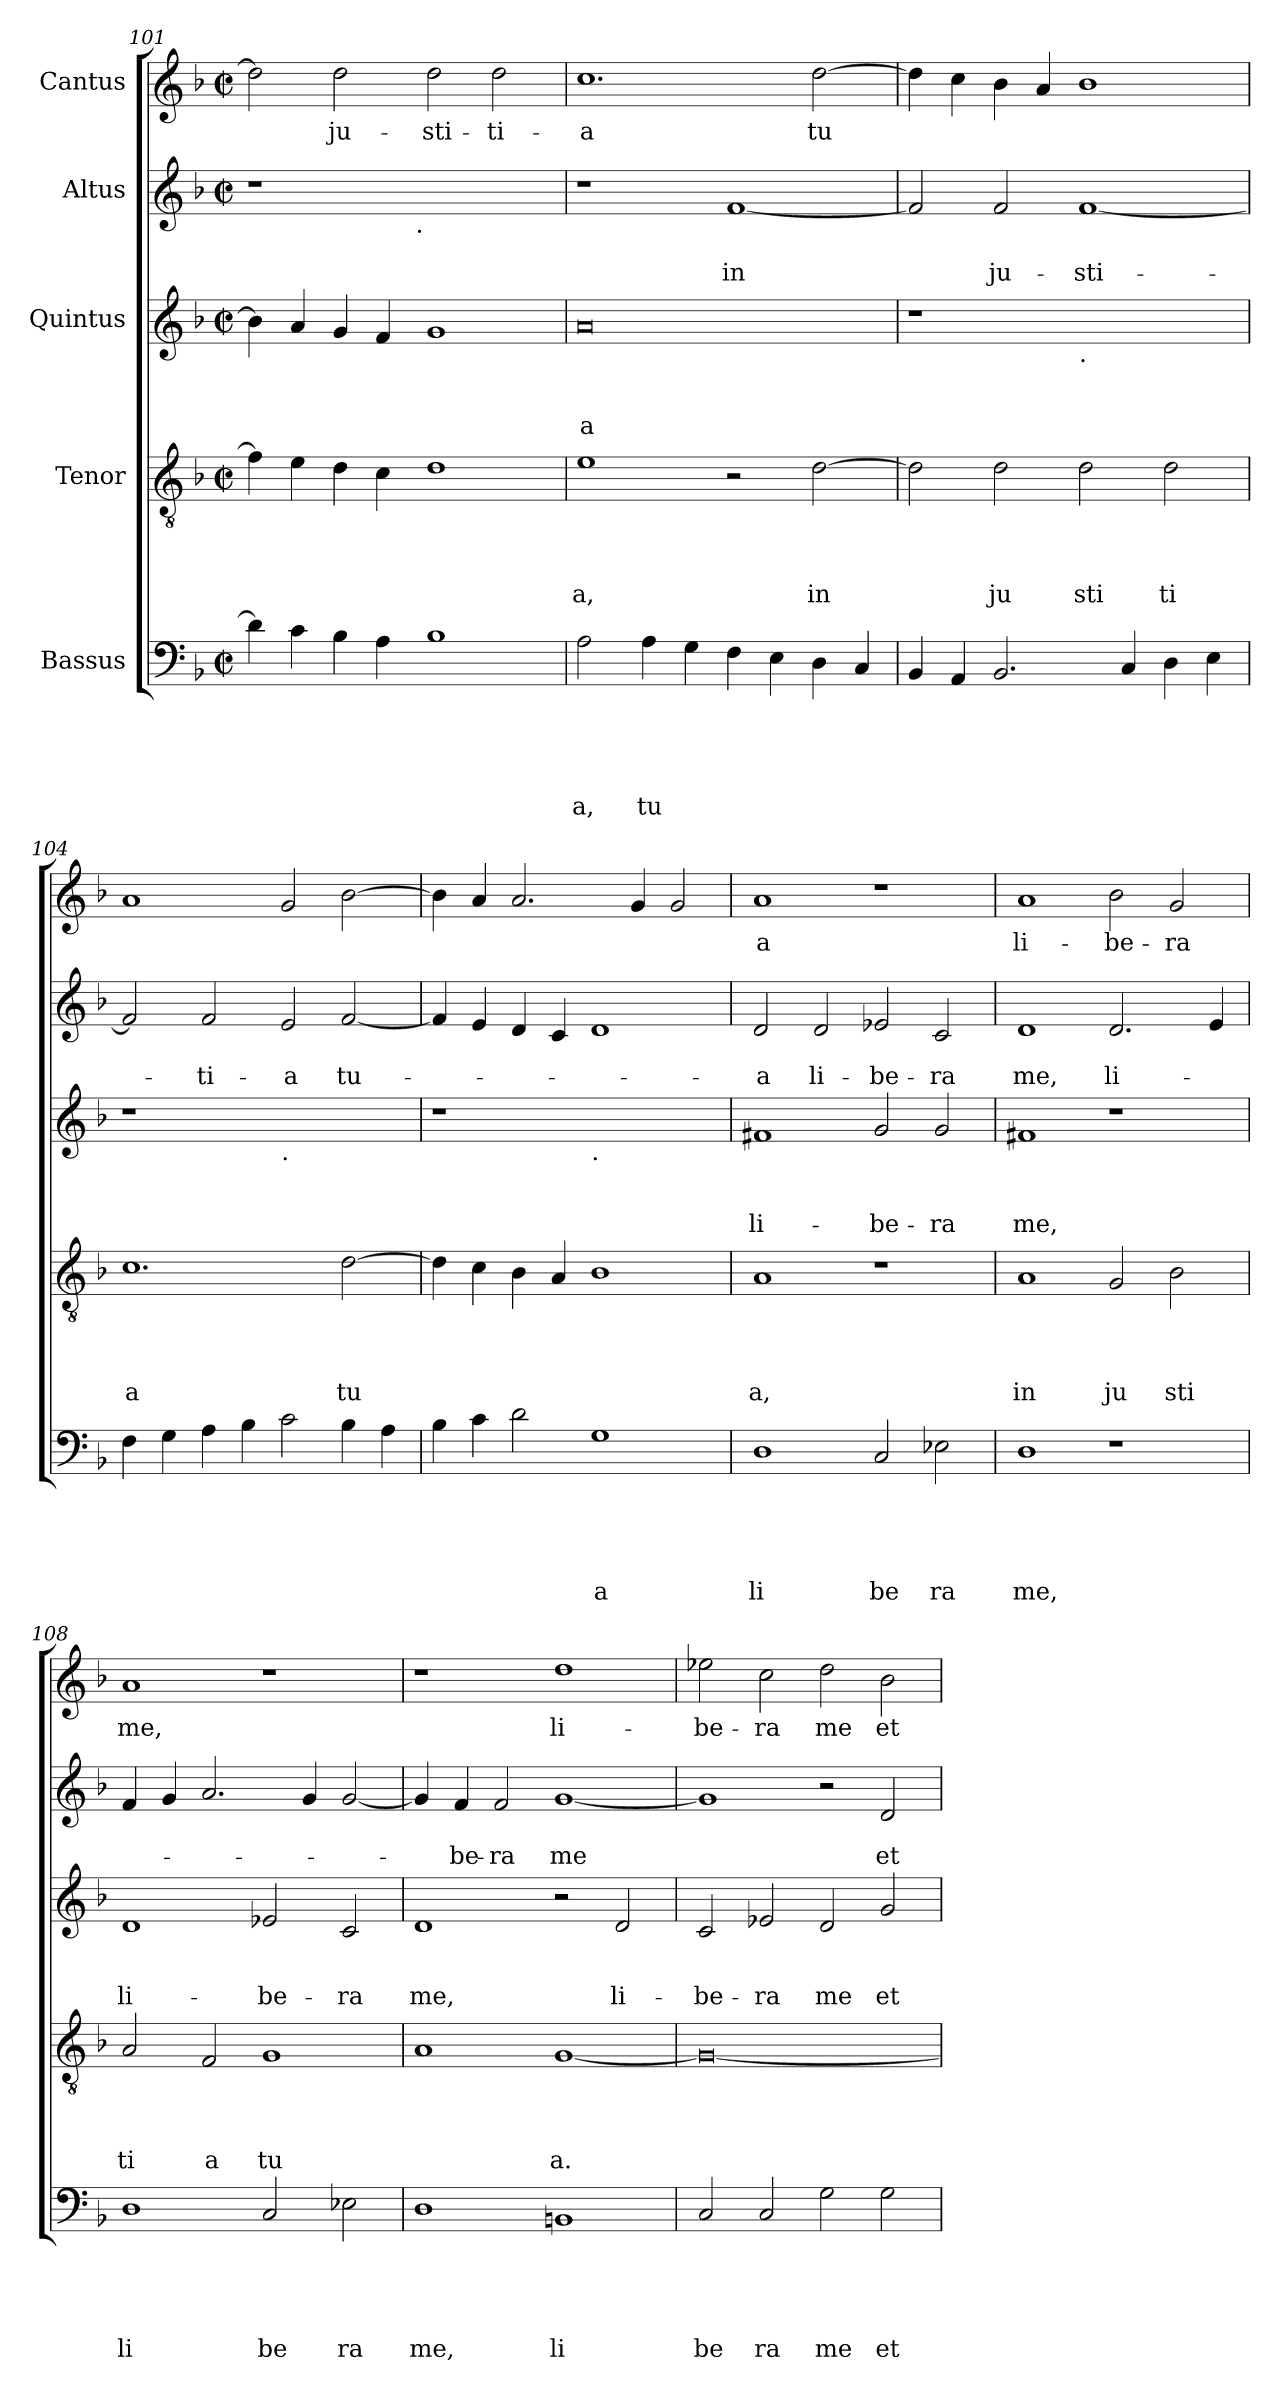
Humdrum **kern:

**kern	**text	**text	**text	**text	**text	**kern	**text	**text	**text	**text	**kern	**text	**text	**text	**kern	**text	**text	**kern	**text
*part5	*part5	*part5	*part5	*part5	*part5	*part4	*part4	*part4	*part4	*part4	*part3	*part3	*part3	*part3	*part2	*part2	*part2	*part1	*part1
*staff5	*staff5	*staff5	*staff5	*staff5	*staff5	*staff4	*staff4	*staff4	*staff4	*staff4	*staff3	*staff3	*staff3	*staff3	*staff2	*staff2	*staff2	*staff1	*staff1
*I"Bassus	*	*	*	*	*	*I"Tenor	*	*	*	*	*I"Quintus	*	*	*	*I"Altus	*	*	*I"Cantus	*
*clefF4	*	*	*	*	*	*clefGv2	*	*	*	*	*clefG2	*	*	*	*clefG2	*	*	*clefG2	*
*k[b-]	*	*	*	*	*	*k[b-]	*	*	*	*	*k[b-]	*	*	*	*k[b-]	*	*	*k[b-]	*
*F:	*	*	*	*	*	*F:	*	*	*	*	*F:	*	*	*	*F:	*	*	*F:	*
*M2/2	*	*	*	*	*	*M2/2	*	*	*	*	*M2/2	*	*	*	*M2/2	*	*	*M2/2	*
*met(c|)	*	*	*	*	*	*met(c|)	*	*	*	*	*met(c|)	*	*	*	*met(c|)	*	*	*met(c|)	*
=101	=101	=101	=101	=101	=101	=101	=101	=101	=101	=101	=101	=101	=101	=101	=101	=101	=101	=101	=101
*	*	*	*	*	*	*	*	*	*	*	*	*	*	*	*^	*	*	*	*
4d\]	.	.	.	.	.	4f\]	.	.	.	.	4b-\]	.	.	.	1r	2ryy	.	.	2dd\]	.
4c\	.	.	.	.	.	4e\	.	.	.	.	4a/	.	.	.	.	.	.	.	.	.
!	!	!	!	!	!	!	!	!	!	!	!	!	!	!	!	!	!	!	!	!LO:LY:b
4B-\	.	.	.	.	.	4d\	.	.	.	.	4g/	.	.	.	.	4...ryy	.	.	2dd\	ju-
4A\	.	.	.	.	.	4c\	.	.	.	.	4f/	.	.	.	.	.	.	.	.	.
!	!	!	!	!	!	!	!	!	!	!	!	!	!	!	!	!LO:TX:b:t=.	!	!	!	!
.	.	.	.	.	.	.	.	.	.	.	.	.	.	.	.	1ryy	.	.	.	.
!	!	!	!	!	!	!	!	!	!	!	!	!	!	!	!	!	!	!	!	!LO:LY:b
1B-	.	.	.	.	.	1d	.	.	.	.	1g	.	.	.	1ryy	.	.	.	2dd\	-sti-
!	!	!	!	!	!	!	!	!	!	!	!	!	!	!	!	!	!	!	!	!LO:LY:b
.	.	.	.	.	.	.	.	.	.	.	.	.	.	.	.	.	.	.	2dd\	-ti-
.	.	.	.	.	.	.	.	.	.	.	.	.	.	.	.	32ryy	.	.	.	.
!!LO:LB:g=z
=102	=102	=102	=102	=102	=102	=102	=102	=102	=102	=102	=102	=102	=102	=102	=102	=102	=102	=102	=102	=102
!	!	!	!	!	!LO:LY:b	!	!	!	!	!LO:LY:b	!	!	!	!LO:LY:b	!	!	!	!	!	!LO:LY:b
*	*	*	*	*	*	*	*	*	*	*	*	*	*	*	*v	*v	*	*	*	*
2A\	.	.	.	.	a,	1e	.	.	.	-a,	0a	.	.	-a	1r	.	.	1.cc	-a
!	!	!	!	!	!LO:LY:b	!	!	!	!	!	!	!	!	!	!	!	!	!	!
4A\	.	.	.	.	tu	.	.	.	.	.	.	.	.	.	.	.	.	.	.
4G\	.	.	.	.	.	.	.	.	.	.	.	.	.	.	.	.	.	.	.
!	!	!	!	!	!	!	!	!	!	!	!	!	!	!	!	!	!LO:LY:b	!	!
4F\	.	.	.	.	.	2r	.	.	.	.	.	.	.	.	[<1f	.	in	.	.
4E\	.	.	.	.	.	.	.	.	.	.	.	.	.	.	.	.	.	.	.
!	!	!	!	!	!	!	!	!	!	!LO:LY:b	!	!	!	!	!	!	!	!	!LO:LY:b
4D\	.	.	.	.	.	[>2d\	.	.	.	in	.	.	.	.	.	.	.	[>2dd\	tu
4C/	.	.	.	.	.	.	.	.	.	.	.	.	.	.	.	.	.	.	.
=103	=103	=103	=103	=103	=103	=103	=103	=103	=103	=103	=103	=103	=103	=103	=103	=103	=103	=103	=103
4BB-/	.	.	.	.	.	2d\]	.	.	.	.	1r	.	.	.	2f/]	.	.	4dd\]	.
4AA/	.	.	.	.	.	.	.	.	.	.	.	.	.	.	.	.	.	4cc\	.
!	!	!	!	!	!	!	!	!	!	!LO:LY:b	!	!	!	!	!	!	!LO:LY:b	!	!
2.BB-/	.	.	.	.	.	2d\	.	.	.	ju	.	.	.	.	2f/	.	ju-	4b-\	.
.	.	.	.	.	.	.	.	.	.	.	.	.	.	.	.	.	.	4a/	.
!	!	!	!	!	!	!	!	!	!	!	!LO:TX:b:t=.	!	!	!	!	!	!	!	!
!	!	!	!	!	!	!	!	!	!	!LO:LY:b	!	!	!	!	!	!	!LO:LY:b	!	!
.	.	.	.	.	.	2d\	.	.	.	sti	1ryy	.	.	.	[<1f	.	-sti-	1b-	.
4C/	.	.	.	.	.	.	.	.	.	.	.	.	.	.	.	.	.	.	.
!	!	!	!	!	!	!	!	!	!	!LO:LY:b	!	!	!	!	!	!	!	!	!
4D\	.	.	.	.	.	2d\	.	.	.	ti	.	.	.	.	.	.	.	.	.
4E\	.	.	.	.	.	.	.	.	.	.	.	.	.	.	.	.	.	.	.
=104	=104	=104	=104	=104	=104	=104	=104	=104	=104	=104	=104	=104	=104	=104	=104	=104	=104	=104	=104
!	!	!	!	!	!	!	!	!	!	!LO:LY:b	!	!	!	!	!	!	!	!	!
4F\	.	.	.	.	.	1.c	.	.	.	a	1r	.	.	.	2f/]	.	.	1a	.
4G\	.	.	.	.	.	.	.	.	.	.	.	.	.	.	.	.	.	.	.
!	!	!	!	!	!	!	!	!	!	!	!	!	!	!	!	!	!LO:LY:b	!	!
4A\	.	.	.	.	.	.	.	.	.	.	.	.	.	.	2f/	.	-ti-	.	.
4B-\	.	.	.	.	.	.	.	.	.	.	.	.	.	.	.	.	.	.	.
!	!	!	!	!	!	!	!	!	!	!	!LO:TX:b:t=.	!	!	!	!	!	!	!	!
!	!	!	!	!	!	!	!	!	!	!	!	!	!	!	!	!	!LO:LY:b	!	!
2c\	.	.	.	.	.	.	.	.	.	.	1ryy	.	.	.	2e/	.	-a	2g/	.
!	!	!	!	!	!	!	!	!	!	!LO:LY:b	!	!	!	!	!	!	!LO:LY:b	!	!
4B-\	.	.	.	.	.	[>2d\	.	.	.	tu	.	.	.	.	[<2f/	.	tu-	[>2b-\	.
4A\	.	.	.	.	.	.	.	.	.	.	.	.	.	.	.	.	.	.	.
=105	=105	=105	=105	=105	=105	=105	=105	=105	=105	=105	=105	=105	=105	=105	=105	=105	=105	=105	=105
4B-\	.	.	.	.	.	4d\]	.	.	.	.	1r	.	.	.	4f/]	.	.	4b-\]	.
4c\	.	.	.	.	.	4c\	.	.	.	.	.	.	.	.	4e/	.	.	4a/	.
2d\	.	.	.	.	.	4B-\	.	.	.	.	.	.	.	.	4d/	.	.	2.a/	.
.	.	.	.	.	.	4A/	.	.	.	.	.	.	.	.	4c/	.	.	.	.
!	!	!	!	!	!	!	!	!	!	!	!LO:TX:b:t=.	!	!	!	!	!	!	!	!
!	!	!	!	!	!LO:LY:b	!	!	!	!	!	!	!	!	!	!	!	!	!	!
1G	.	.	.	.	a	1B-	.	.	.	.	1ryy	.	.	.	1d	.	.	.	.
.	.	.	.	.	.	.	.	.	.	.	.	.	.	.	.	.	.	4g/	.
.	.	.	.	.	.	.	.	.	.	.	.	.	.	.	.	.	.	2g/	.
=106	=106	=106	=106	=106	=106	=106	=106	=106	=106	=106	=106	=106	=106	=106	=106	=106	=106	=106	=106
!	!	!	!	!	!LO:LY:b	!	!	!	!	!LO:LY:b	!	!	!	!LO:LY:b	!	!	!LO:LY:b	!	!LO:LY:b
1D	.	.	.	.	li	1A	.	.	.	a,	1f#X	.	.	li-	2d/	.	-a	1a	a
!	!	!	!	!	!	!	!	!	!	!	!	!	!	!	!	!	!LO:LY:b	!	!
.	.	.	.	.	.	.	.	.	.	.	.	.	.	.	2d/	.	li-	.	.
!	!	!	!	!	!LO:LY:b	!	!	!	!	!	!	!	!	!LO:LY:b	!	!	!LO:LY:b	!	!
2C/	.	.	.	.	be	1r	.	.	.	.	2g/	.	.	-be-	2e-X/	.	-be-	1r	.
!	!	!	!	!	!LO:LY:b	!	!	!	!	!	!	!	!	!LO:LY:b	!	!	!LO:LY:b	!	!
2E-X\	.	.	.	.	ra	.	.	.	.	.	2g/	.	.	-ra	2c/	.	-ra	.	.
!!LO:LB:g=z
=107	=107	=107	=107	=107	=107	=107	=107	=107	=107	=107	=107	=107	=107	=107	=107	=107	=107	=107	=107
!	!	!	!	!	!LO:LY:b	!	!	!	!	!LO:LY:b	!	!	!	!LO:LY:b	!	!	!LO:LY:b	!	!LO:LY:b
1D	.	.	.	.	me,	1A	.	.	.	in	1f#X	.	.	me,	1d	.	me,	1a	li-
!	!	!	!	!	!	!	!	!	!	!LO:LY:b	!	!	!	!	!	!	!LO:LY:b	!	!LO:LY:b
1r	.	.	.	.	.	2G/	.	.	.	ju	1r	.	.	.	2.d/	.	li-	2b-\	-be-
!	!	!	!	!	!	!	!	!	!	!LO:LY:b	!	!	!	!	!	!	!	!	!LO:LY:b
.	.	.	.	.	.	2B-\	.	.	.	sti	.	.	.	.	.	.	.	2g/	-ra
.	.	.	.	.	.	.	.	.	.	.	.	.	.	.	4e/	.	.	.	.
=108	=108	=108	=108	=108	=108	=108	=108	=108	=108	=108	=108	=108	=108	=108	=108	=108	=108	=108	=108
!	!	!	!	!	!LO:LY:b	!	!	!	!	!LO:LY:b	!	!	!	!LO:LY:b	!	!	!	!	!LO:LY:b
1D	.	.	.	.	li	2A/	.	.	.	ti	1d	.	.	li-	4f/	.	.	1a	me,
.	.	.	.	.	.	.	.	.	.	.	.	.	.	.	4g/	.	.	.	.
!	!	!	!	!	!	!	!	!	!	!LO:LY:b	!	!	!	!	!	!	!	!	!
.	.	.	.	.	.	2F/	.	.	.	a	.	.	.	.	2.a/	.	.	.	.
!	!	!	!	!	!LO:LY:b	!	!	!	!	!LO:LY:b	!	!	!	!LO:LY:b	!	!	!	!	!
2C/	.	.	.	.	be	1G	.	.	.	tu	2e-X/	.	.	-be-	.	.	.	1r	.
.	.	.	.	.	.	.	.	.	.	.	.	.	.	.	4g/	.	.	.	.
!	!	!	!	!	!LO:LY:b	!	!	!	!	!	!	!	!	!LO:LY:b	!	!	!	!	!
2E-X\	.	.	.	.	ra	.	.	.	.	.	2c/	.	.	-ra	[<2g/	.	.	.	.
=109	=109	=109	=109	=109	=109	=109	=109	=109	=109	=109	=109	=109	=109	=109	=109	=109	=109	=109	=109
!	!	!	!	!	!LO:LY:b	!	!	!	!	!	!	!	!	!LO:LY:b	!	!	!	!	!
1D	.	.	.	.	me,	1A	.	.	.	.	1d	.	.	me,	4g/]	.	.	1r	.
!	!	!	!	!	!	!	!	!	!	!	!	!	!	!	!	!	!LO:LY:b	!	!
.	.	.	.	.	.	.	.	.	.	.	.	.	.	.	4f/	.	-be-	.	.
!	!	!	!	!	!	!	!	!	!	!	!	!	!	!	!	!	!LO:LY:b	!	!
.	.	.	.	.	.	.	.	.	.	.	.	.	.	.	2f/	.	-ra	.	.
!	!	!	!	!	!LO:LY:b	!	!	!	!	!LO:LY:b	!	!	!	!	!	!	!LO:LY:b	!	!LO:LY:b
1BBn	.	.	.	.	li	[<1G	.	.	.	a.	2r	.	.	.	[<1g	.	me	1dd	li-
!	!	!	!	!	!	!	!	!	!	!	!	!	!	!LO:LY:b	!	!	!	!	!
.	.	.	.	.	.	.	.	.	.	.	2d/	.	.	li-	.	.	.	.	.
=110	=110	=110	=110	=110	=110	=110	=110	=110	=110	=110	=110	=110	=110	=110	=110	=110	=110	=110	=110
!	!	!	!	!	!LO:LY:b	!	!	!	!	!	!	!	!	!LO:LY:b	!	!	!	!	!LO:LY:b
2C/	.	.	.	.	be	0G_	.	.	.	.	2c/	.	.	-be-	1g]	.	.	2ee-X\	-be-
!	!	!	!	!	!LO:LY:b	!	!	!	!	!	!	!	!	!LO:LY:b	!	!	!	!	!LO:LY:b
2C/	.	.	.	.	ra	.	.	.	.	.	2e-X/	.	.	-ra	.	.	.	2cc\	-ra
!	!	!	!	!	!LO:LY:b	!	!	!	!	!	!	!	!	!LO:LY:b	!	!	!	!	!LO:LY:b
2G\	.	.	.	.	me	.	.	.	.	.	2d/	.	.	me	2r	.	.	2dd\	me
!	!	!	!	!	!LO:LY:b	!	!	!	!	!	!	!	!	!LO:LY:b	!	!	!LO:LY:b	!	!LO:LY:b
2G\	.	.	.	.	et	.	.	.	.	.	2g/	.	.	et	2d/	.	et	2b-\	et
=	=	=	=	=	=	=	=	=	=	=	=	=	=	=	=	=	=	=	=
*-	*-	*-	*-	*-	*-	*-	*-	*-	*-	*-	*-	*-	*-	*-	*-	*-	*-	*-	*-
